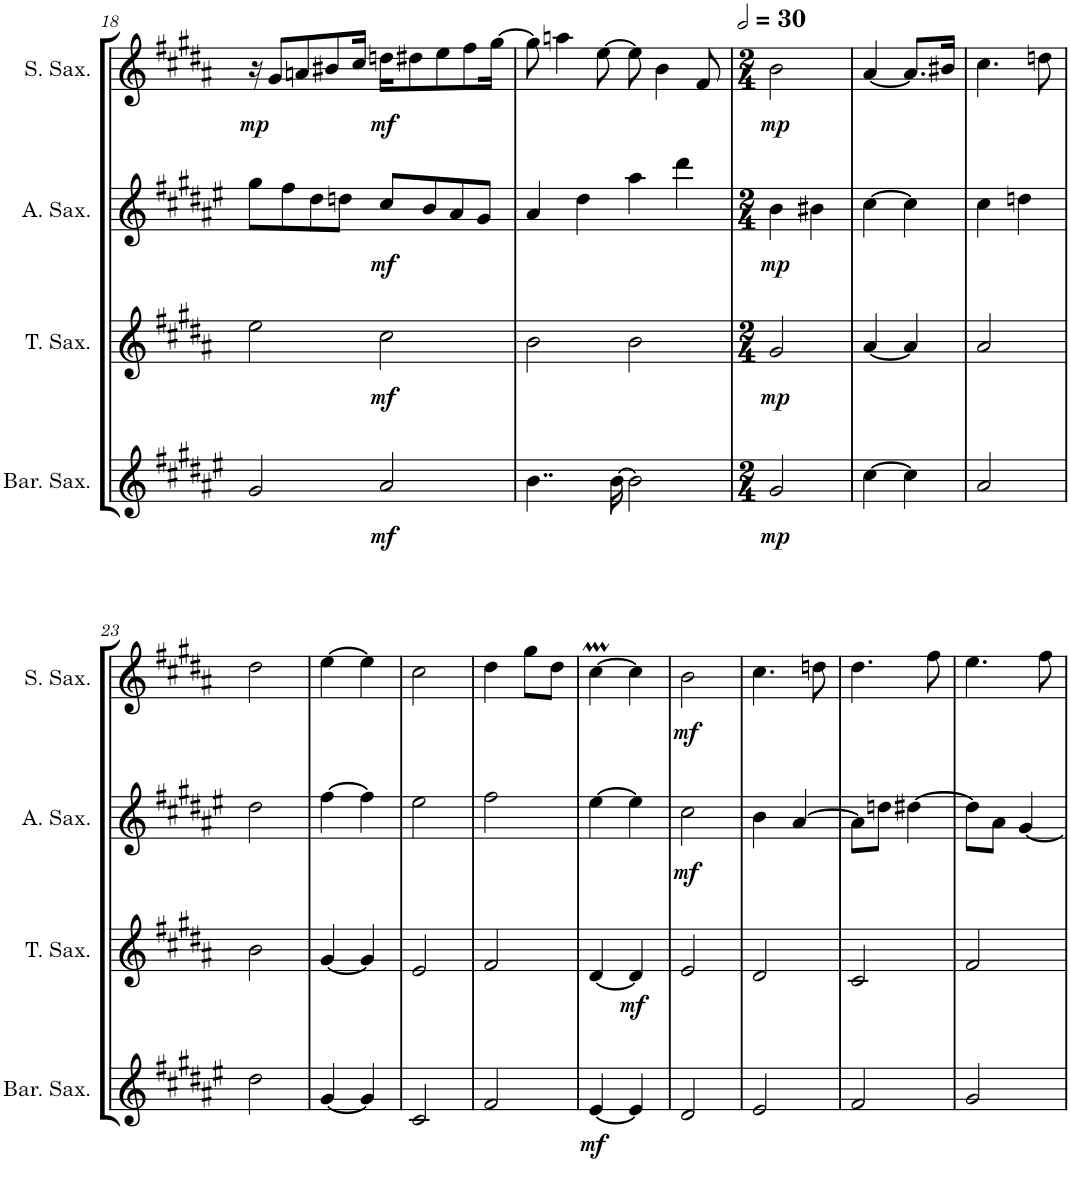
**kern	**dynam	**kern	**dynam	**kern	**dynam	**kern	**dynam
*part4	*part4	*part3	*part3	*part2	*part2	*part1	*part1
*staff4	*staff4	*staff3	*staff3	*staff2	*staff2	*staff1	*staff1
*I"Baritone Saxophone	*	*I"Tenor Saxophone	*	*I"Alto Saxophone	*	*I"Soprano Saxophone	*
*I'Bar. Sax.	*	*I'T. Sax.	*	*I'A. Sax.	*	*I'S. Sax.	*
!!LO:PB:g=z
*clefG2	*	*clefG2	*	*clefG2	*	*clefG2	*
*Trd12c21	*	*Trd8c14	*	*Trd5c9	*	*Trd1c2	*
*k[f#c#g#d#a#e#]	*	*k[f#c#g#d#a#]	*	*k[f#c#g#d#a#e#]	*	*k[f#c#g#d#a#]	*
*M4/4	*	*M4/4	*	*M4/4	*	*M4/4	*
=18	=18	=18	=18	=18	=18	=18	=18
!	!	!	!	!	!	!	!LO:DY:b
2g#/	.	2ee\	.	8gg#\L	.	16r	mp
.	.	.	.	.	.	8g#/L	.
.	.	.	.	8ff#\	.	.	.
.	.	.	.	.	.	8an/	.
.	.	.	.	8dd#\	.	.	.
.	.	.	.	.	.	8b#X/	.
.	.	.	.	8ddn\J	.	.	.
.	.	.	.	.	.	16cc#/Jk	.
!	!LO:DY:b	!	!LO:DY:b	!	!LO:DY:b	!	!LO:DY:b
2a#/	mf	2cc#\	mf	8cc#/L	mf	16ddn\KL	mf
.	.	.	.	.	.	8dd#X\	.
.	.	.	.	8b/	.	.	.
.	.	.	.	.	.	8ee\	.
.	.	.	.	8a#/	.	.	.
.	.	.	.	.	.	8ff#\	.
.	.	.	.	8g#/J	.	.	.
.	.	.	.	.	.	[16gg#\Jk	.
=19	=19	=19	=19	=19	=19	=19	=19
4..b\	.	2b\	.	4a#/	.	8gg#\]	.
.	.	.	.	.	.	4aan\	.
.	.	.	.	4dd#\	.	.	.
.	.	.	.	.	.	[8ee\	.
[16b\	.	.	.	.	.	.	.
2b\]	.	2b\	.	4aa#\	.	8ee\]	.
.	.	.	.	.	.	4b\	.
.	.	.	.	4ddd#\	.	.	.
.	.	.	.	.	.	8f#/	.
=20	=20	=20	=20	=20	=20	=20	=20
*M2/4	*	*M2/4	*	*M2/4	*	*M2/4	*
*	*	*	*	*	*	*MM60	*
!	!LO:DY:b	!	!LO:DY:b	!	!LO:DY:b	!	!LO:DY:b
2g#/	mp	2g#/	mp	4b\	mp	2b\	mp
.	.	.	.	4b#X\	.	.	.
=21	=21	=21	=21	=21	=21	=21	=21
[4cc#\	.	[4a#/	.	[4cc#\	.	[4a#/	.
4cc#\]	.	4a#/]	.	4cc#\]	.	8.a#/L]	.
.	.	.	.	.	.	16b#X/Jk	.
=22	=22	=22	=22	=22	=22	=22	=22
2a#/	.	2a#/	.	4cc#\	.	4.cc#\	.
.	.	.	.	4ddn\	.	.	.
.	.	.	.	.	.	8ddn\	.
!!LO:LB:g=z
=23	=23	=23	=23	=23	=23	=23	=23
2dd#\	.	2b\	.	2dd#\	.	2dd#\	.
=24	=24	=24	=24	=24	=24	=24	=24
[4g#/	.	[4g#/	.	[4ff#\	.	[4ee\	.
4g#/]	.	4g#/]	.	4ff#\]	.	4ee\]	.
=25	=25	=25	=25	=25	=25	=25	=25
2c#/	.	2e/	.	2ee#\	.	2cc#\	.
=26	=26	=26	=26	=26	=26	=26	=26
2f#/	.	2f#/	.	2ff#\	.	4dd#\	.
.	.	.	.	.	.	8gg#\L	.
.	.	.	.	.	.	8dd#\J	.
=27	=27	=27	=27	=27	=27	=27	=27
!	!LO:DY:b	!	!	!	!	!	!
[4e#/	mf	[4d#/	.	[4ee#\	.	[4cc#M\	.
!	!	!	!LO:DY:b	!	!	!	!
4e#/]	.	4d#/]	mf	4ee#\]	.	4cc#\]	.
=28	=28	=28	=28	=28	=28	=28	=28
!	!	!	!	!	!LO:DY:b	!	!LO:DY:b
2d#/	.	2e/	.	2cc#\	mf	2b\	mf
=29	=29	=29	=29	=29	=29	=29	=29
2e#/	.	2d#/	.	4b\	.	4.cc#\	.
.	.	.	.	[4a#/	.	.	.
.	.	.	.	.	.	8ddn\	.
=30	=30	=30	=30	=30	=30	=30	=30
2f#/	.	2c#/	.	8a#\L]	.	4.dd#\	.
.	.	.	.	8ddn\J	.	.	.
.	.	.	.	[4dd#X\	.	.	.
.	.	.	.	.	.	8ff#\	.
=31	=31	=31	=31	=31	=31	=31	=31
2g#/	.	2f#/	.	8dd#\L]	.	4.ee\	.
.	.	.	.	8a#\J	.	.	.
.	.	.	.	[4g#/	.	.	.
.	.	.	.	.	.	8ff#\	.
=	=	=	=	=	=	=	=
*-	*-	*-	*-	*-	*-	*-	*-
